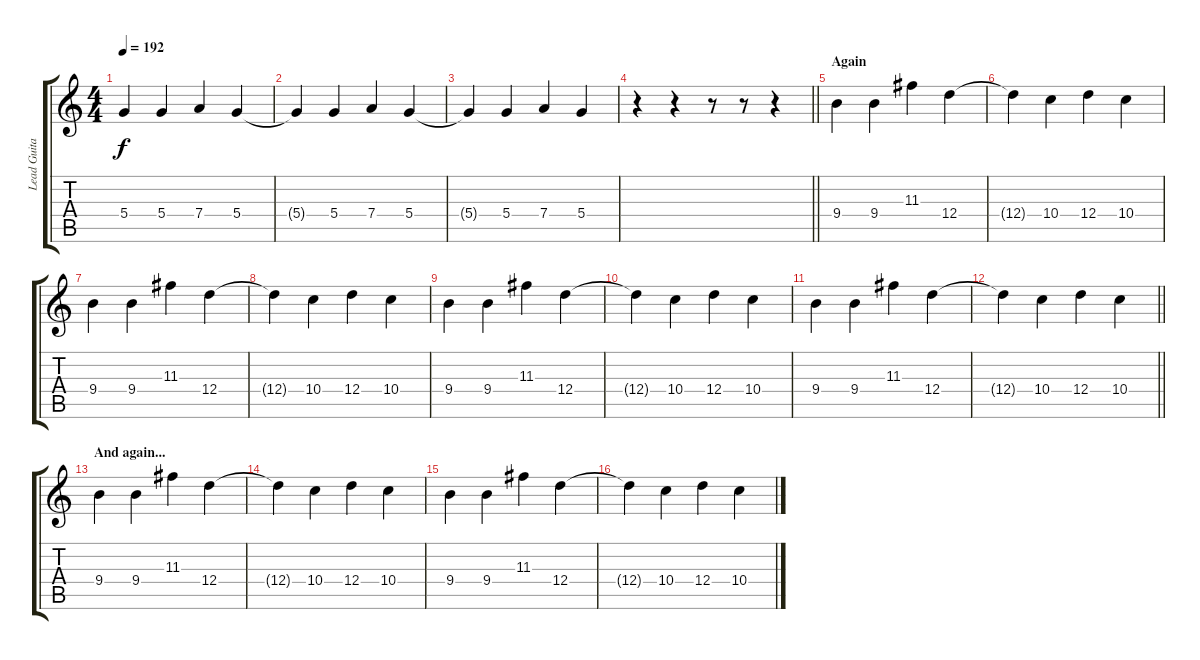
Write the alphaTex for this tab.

\track ("Lead Guitar" "Lead Guita") {instrument overdrivenguitar}
\staff {score tabs}
\tuning (E4 B3 G3 D3 A2 E2) {hide}
\ts (4 4)
\tempo 192
\clef g2
\ks c
5.4.4{dy f} 5.4.4 7.4.4 5.4.4 |
5.4{t}.4 5.4.4 7.4.4 5.4.4 |
5.4{t}.4 5.4.4 7.4.4 5.4.4 |
\barLineRight lightlight
r.4 r.4 r.8 r.8 r.4 |
\section ("" "Again")
9.4.4{volume 7 balance 4 instrument distortionguitar} 9.4.4 11.3.4 12.4.4 |
12.4{t}.4 10.4.4 12.4.4 10.4.4 |
9.4.4 9.4.4 11.3.4 12.4.4 |
12.4{t}.4 10.4.4 12.4.4 10.4.4 |
9.4.4 9.4.4 11.3.4 12.4.4 |
12.4{t}.4 10.4.4 12.4.4 10.4.4 |
9.4.4 9.4.4 11.3.4 12.4.4 |
\barLineRight lightlight
12.4{t}.4 10.4.4 12.4.4 10.4.4 |
\section ("" "And again...")
9.4.4 9.4.4 11.3.4 12.4.4 |
12.4{t}.4 10.4.4 12.4.4 10.4.4 |
9.4.4 9.4.4 11.3.4 12.4.4 |
12.4{t}.4 10.4.4 12.4.4 10.4.4
